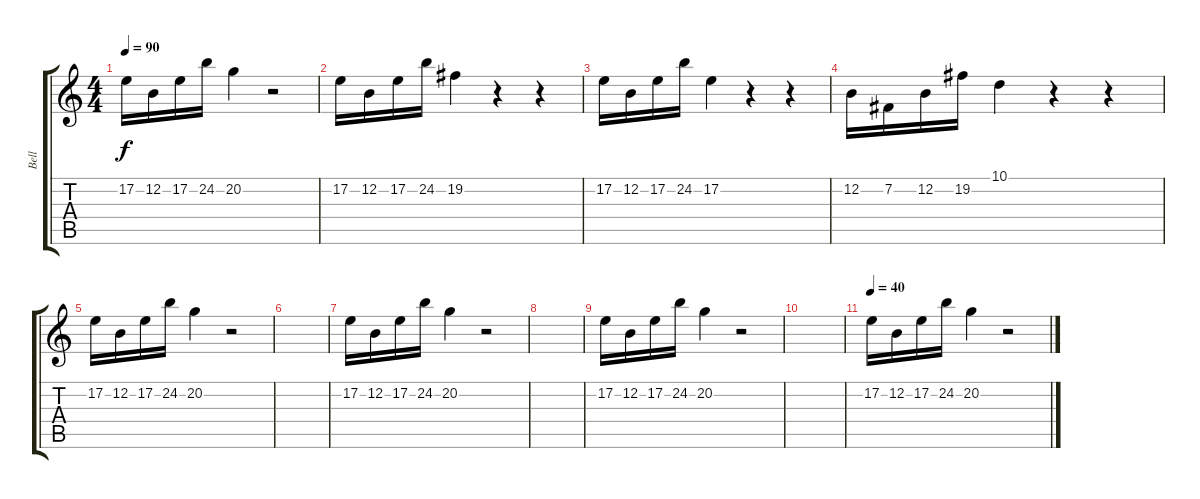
\track ("Bell" "Bell") {instrument celesta}
\staff {score tabs}
\tuning (E4 B3 G3 D3 A2 E2) {hide}
\ts (4 4)
\tempo 90
\clef g2
\ks c
17.2.16{dy f} 12.2.16 17.2.16 24.2.16 20.2.4 r.2 |
17.2.16 12.2.16 17.2.16 24.2.16 19.2.4 r.4 r.4 |
17.2.16 12.2.16 17.2.16 24.2.16 17.2.4 r.4 r.4 |
12.2.16 7.2.16 12.2.16 19.2.16 10.1.4 r.4 r.4 |
17.2.16 12.2.16 17.2.16 24.2.16 20.2.4 r.2 |
|
17.2.16 12.2.16 17.2.16 24.2.16 20.2.4 r.2 |
|
17.2.16 12.2.16 17.2.16 24.2.16 20.2.4 r.2 |
|
\tempo 40
17.2.16 12.2.16 17.2.16 24.2.16 20.2.4 r.2
